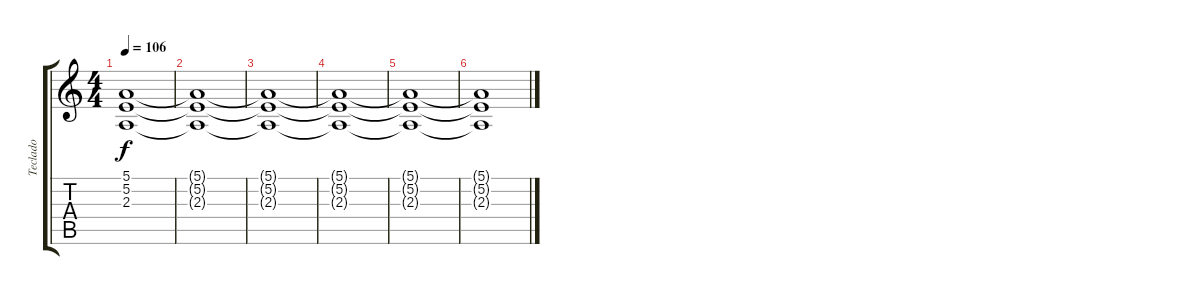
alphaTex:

\track ("Teclado" "Teclado") {instrument stringensemble1}
\staff {score tabs}
\tuning (E4 B3 G3 D3 A2 E2) {hide}
\ts (4 4)
\tempo 106
\clef g2
\ks c
(5.1{t} 5.2{t} 2.3{t}).1{dy f volume 4} |
(5.1{t} 5.2{t} 2.3{t}).1 |
(5.1{t} 5.2{t} 2.3{t}).1 |
(5.1{t} 5.2{t} 2.3{t}).1 |
(5.1{t} 5.2{t} 2.3{t}).1{volume 0} |
(5.1{t} 5.2{t} 2.3{t}).1
